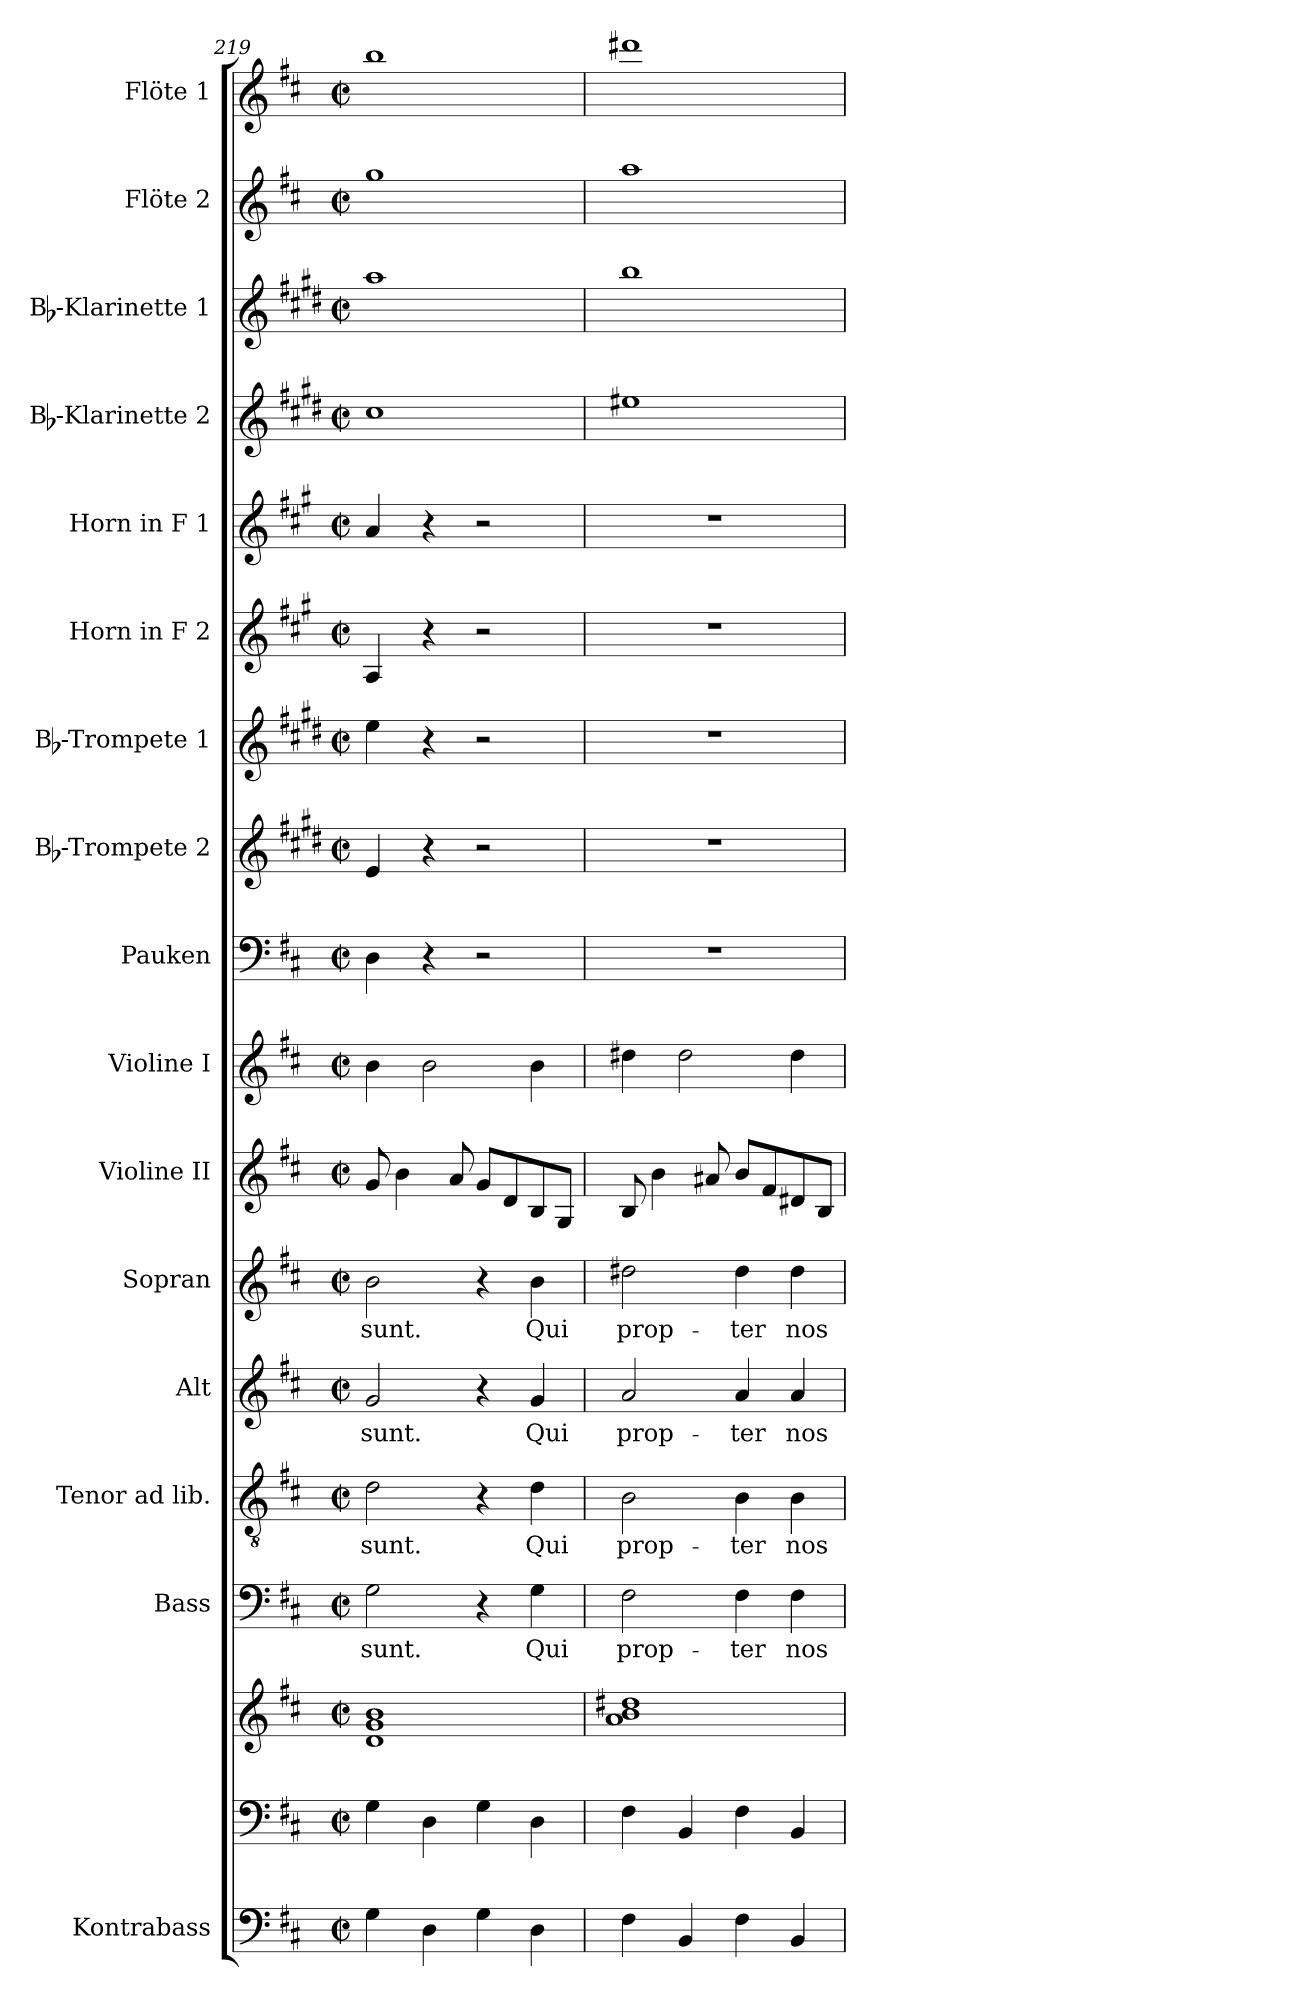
**kern	**kern	**kern	**kern	**text	**kern	**text	**kern	**text	**kern	**text	**kern	**kern	**kern	**kern	**kern	**kern	**kern	**kern	**kern	**kern	**kern
*part17	*part16	*part16	*part15	*part15	*part14	*part14	*part13	*part13	*part12	*part12	*part11	*part10	*part9	*part8	*part7	*part6	*part5	*part4	*part3	*part2	*part1
*staff18	*staff17	*staff16	*staff15	*staff15	*staff14	*staff14	*staff13	*staff13	*staff12	*staff12	*staff11	*staff10	*staff9	*staff8	*staff7	*staff6	*staff5	*staff4	*staff3	*staff2	*staff1
*I"Kontrabass	*	*	*I"Bass	*	*I"Tenor ad lib.	*	*I"Alt	*	*I"Sopran	*	*I"Violine II	*I"Violine I	*I"Pauken	*I"Bb-Trompete 2	*I"Bb-Trompete 1	*I"Horn in F 2	*I"Horn in F 1	*I"Bb-Klarinette 2	*I"Bb-Klarinette 1	*I"Flöte 2	*I"Flöte 1
*I'Kb.	*	*	*I'B.	*	*I'T.	*	*I'A.	*	*I'S.	*	*I'Vl. II	*I'Vl. I	*I'Pk.	*I'Bb Trp. 2	*I'Bb Trp. 1	*	*	*I'Bb Kl. 2	*I'Bb Kl. 1	*I'Fl. 2	*I'Fl. 1
!!LO:PB:g=z
*clefF4	*clefF4	*clefG2	*clefF4	*	*clefGv2	*	*clefG2	*	*clefG2	*	*clefG2	*clefG2	*clefF4	*clefG2	*clefG2	*clefG2	*clefG2	*clefG2	*clefG2	*clefG2	*clefG2
*ITrd7c12	*	*	*	*	*	*	*	*	*	*	*	*	*	*ITrd1c2	*ITrd1c2	*ITrd4c7	*ITrd4c7	*ITrd1c2	*ITrd1c2	*	*
*k[f#c#]	*k[f#c#]	*k[f#c#]	*k[f#c#]	*	*k[f#c#]	*	*k[f#c#]	*	*k[f#c#]	*	*k[f#c#]	*k[f#c#]	*k[f#c#]	*k[f#c#]	*k[f#c#]	*k[f#c#]	*k[f#c#]	*k[f#c#]	*k[f#c#]	*k[f#c#]	*k[f#c#]
*D:	*D:	*D:	*D:	*	*D:	*	*D:	*	*D:	*	*D:	*D:	*D:	*D:	*D:	*D:	*D:	*D:	*D:	*D:	*D:
*M2/2	*M2/2	*M2/2	*M2/2	*	*M2/2	*	*M2/2	*	*M2/2	*	*M2/2	*M2/2	*M2/2	*M2/2	*M2/2	*M2/2	*M2/2	*M2/2	*M2/2	*M2/2	*M2/2
*met(c|)	*met(c|)	*met(c|)	*met(c|)	*	*met(c|)	*	*met(c|)	*	*met(c|)	*	*met(c|)	*met(c|)	*met(c|)	*met(c|)	*met(c|)	*met(c|)	*met(c|)	*met(c|)	*met(c|)	*met(c|)	*met(c|)
=219	=219	=219	=219	=219	=219	=219	=219	=219	=219	=219	=219	=219	=219	=219	=219	=219	=219	=219	=219	=219	=219
!	!	!	!	!LO:LY:b	!	!LO:LY:b	!	!LO:LY:b	!	!LO:LY:b	!	!	!	!	!	!	!	!	!	!	!
4GG\	4G\	1d 1g 1b	2G\	sunt.	2d\	sunt.	2g/	sunt.	2b\	sunt.	8g/	4b\	4D\	4d/	4dd\	4D/	4d/	1b	1gg	1gg	1bb
.	.	.	.	.	.	.	.	.	.	.	4b\	.	.	.	.	.	.	.	.	.	.
4DD\	4D\	.	.	.	.	.	.	.	.	.	.	2b\	4r	4r	4r	4r	4r	.	.	.	.
.	.	.	.	.	.	.	.	.	.	.	8a/	.	.	.	.	.	.	.	.	.	.
4GG\	4G\	.	4r	.	4r	.	4r	.	4r	.	8g/L	.	2r	2r	2r	2r	2r	.	.	.	.
.	.	.	.	.	.	.	.	.	.	.	8d/	.	.	.	.	.	.	.	.	.	.
!	!	!	!	!LO:LY:b	!	!LO:LY:b	!	!LO:LY:b	!	!LO:LY:b	!	!	!	!	!	!	!	!	!	!	!
4DD\	4D\	.	4G\	Qui	4d\	Qui	4g/	Qui	4b\	Qui	8B/	4b\	.	.	.	.	.	.	.	.	.
.	.	.	.	.	.	.	.	.	.	.	8G/J	.	.	.	.	.	.	.	.	.	.
=220	=220	=220	=220	=220	=220	=220	=220	=220	=220	=220	=220	=220	=220	=220	=220	=220	=220	=220	=220	=220	=220
!	!	!	!	!LO:LY:b	!	!LO:LY:b	!	!LO:LY:b	!	!LO:LY:b	!	!	!	!	!	!	!	!	!	!	!
4FF#\	4F#\	1a 1b 1dd#X	2F#\	prop-	2B\	prop-	2a/	prop-	2dd#X\	prop-	8B/	4dd#X\	1r	1r	1r	1r	1r	1dd#X	1aa	1aa	1ddd#X
.	.	.	.	.	.	.	.	.	.	.	4b\	.	.	.	.	.	.	.	.	.	.
4BBB/	4BB/	.	.	.	.	.	.	.	.	.	.	2dd#\	.	.	.	.	.	.	.	.	.
.	.	.	.	.	.	.	.	.	.	.	8a#X/	.	.	.	.	.	.	.	.	.	.
!	!	!	!	!LO:LY:b	!	!LO:LY:b	!	!LO:LY:b	!	!LO:LY:b	!	!	!	!	!	!	!	!	!	!	!
4FF#\	4F#\	.	4F#\	-ter	4B\	-ter	4a/	-ter	4dd#\	-ter	8b/L	.	.	.	.	.	.	.	.	.	.
.	.	.	.	.	.	.	.	.	.	.	8f#/	.	.	.	.	.	.	.	.	.	.
!	!	!	!	!LO:LY:b	!	!LO:LY:b	!	!LO:LY:b	!	!LO:LY:b	!	!	!	!	!	!	!	!	!	!	!
4BBB/	4BB/	.	4F#\	nos	4B\	nos	4a/	nos	4dd#\	nos	8d#X/	4dd#\	.	.	.	.	.	.	.	.	.
.	.	.	.	.	.	.	.	.	.	.	8B/J	.	.	.	.	.	.	.	.	.	.
=	=	=	=	=	=	=	=	=	=	=	=	=	=	=	=	=	=	=	=	=	=
*-	*-	*-	*-	*-	*-	*-	*-	*-	*-	*-	*-	*-	*-	*-	*-	*-	*-	*-	*-	*-	*-
